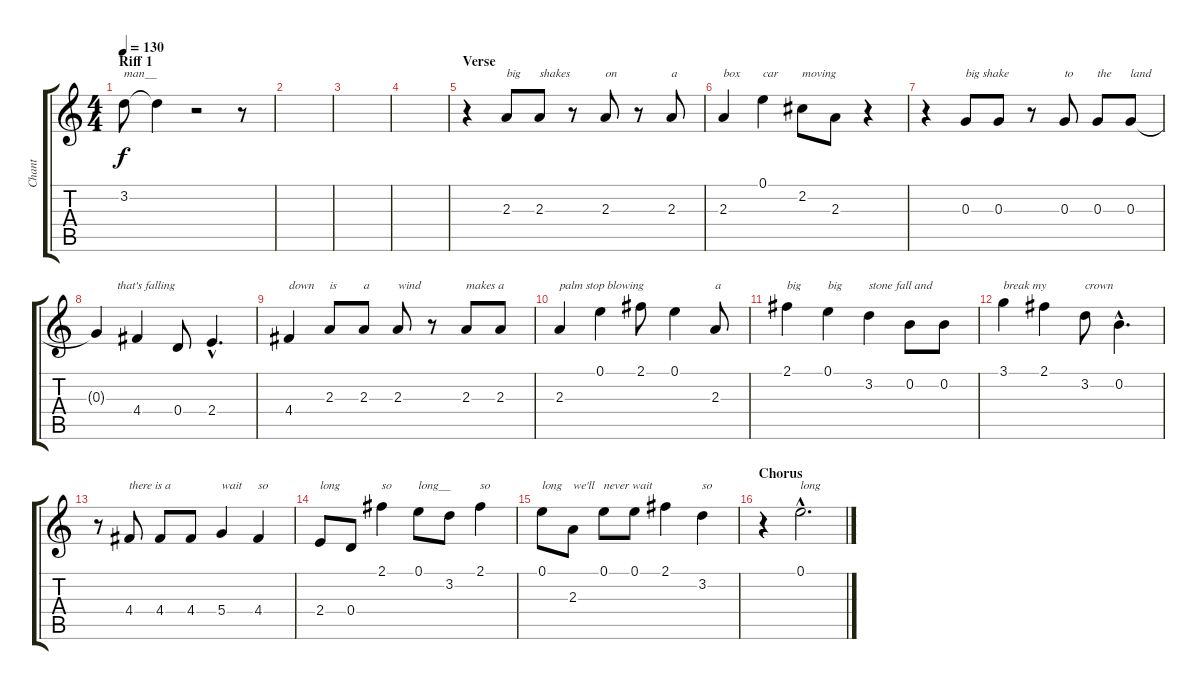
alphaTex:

\track ("Chant" "Chant") {instrument banjo}
\staff {score tabs}
\tuning (E4 B3 G3 D3 A2 E2) {hide}
\displaytranspose 12
\ts (4 4)
\section ("" "Riff 1")
\tempo 130
\clef g2
\ks c
3.2.8{txt "man__" dy f} 3.2{t}.4 r.2 r.8 |
|
|
|
\section ("" "Verse")
r.4 2.3.8{txt "big"} 2.3.8{txt "shakes"} r.8 2.3.8{txt "on"} r.8 2.3.8{txt "a"} |
2.3.4{txt "box"} 0.1.4{txt "car"} 2.2.8{txt "moving"} 2.3.8 r.4 |
r.4 0.3.8{txt "big shake"} 0.3.8 r.8 0.3.8{txt "to"} 0.3.8{txt "the"} 0.3.8{txt "land"} |
0.3{t}.4{txt "       that's falling"} 4.4.4 0.4.8 2.4{hac}.4{d} |
4.4.4{txt "down"} 2.3.8{txt "is "} 2.3.8{txt "a"} 2.3.8{txt "wind"} r.8 2.3.8{txt "makes a"} 2.3.8 |
2.3.4{txt "palm stop blowing"} 0.1.4 2.1.8 0.1.4 2.3.8{txt "a"} |
2.1.4{txt "big"} 0.1.4{txt "big"} 3.2.4{txt "stone fall and"} 0.2.8 0.2.8 |
3.1.4{txt "break my"} 2.1.4 3.2.8{txt "crown"} 0.2{hac}.4{d} |
\section ("" "")
r.8 4.4.8{txt "there is a"} 4.4.8 4.4.8 5.4.4{txt "wait"} 4.4.4{txt "so"} |
2.4.8{txt "long"} 0.4.8 2.1.4{txt "so"} 0.1.8{txt "long__"} 3.2.8 2.1.4{txt "so"} |
0.1.8{txt "long"} 2.3.8{txt "we'll "} 0.1.8{txt "never wait"} 0.1.8 2.1.4 3.2.4{txt "so"} |
\section ("" "Chorus")
r.4 0.1{hac}.2{d txt "long"}
